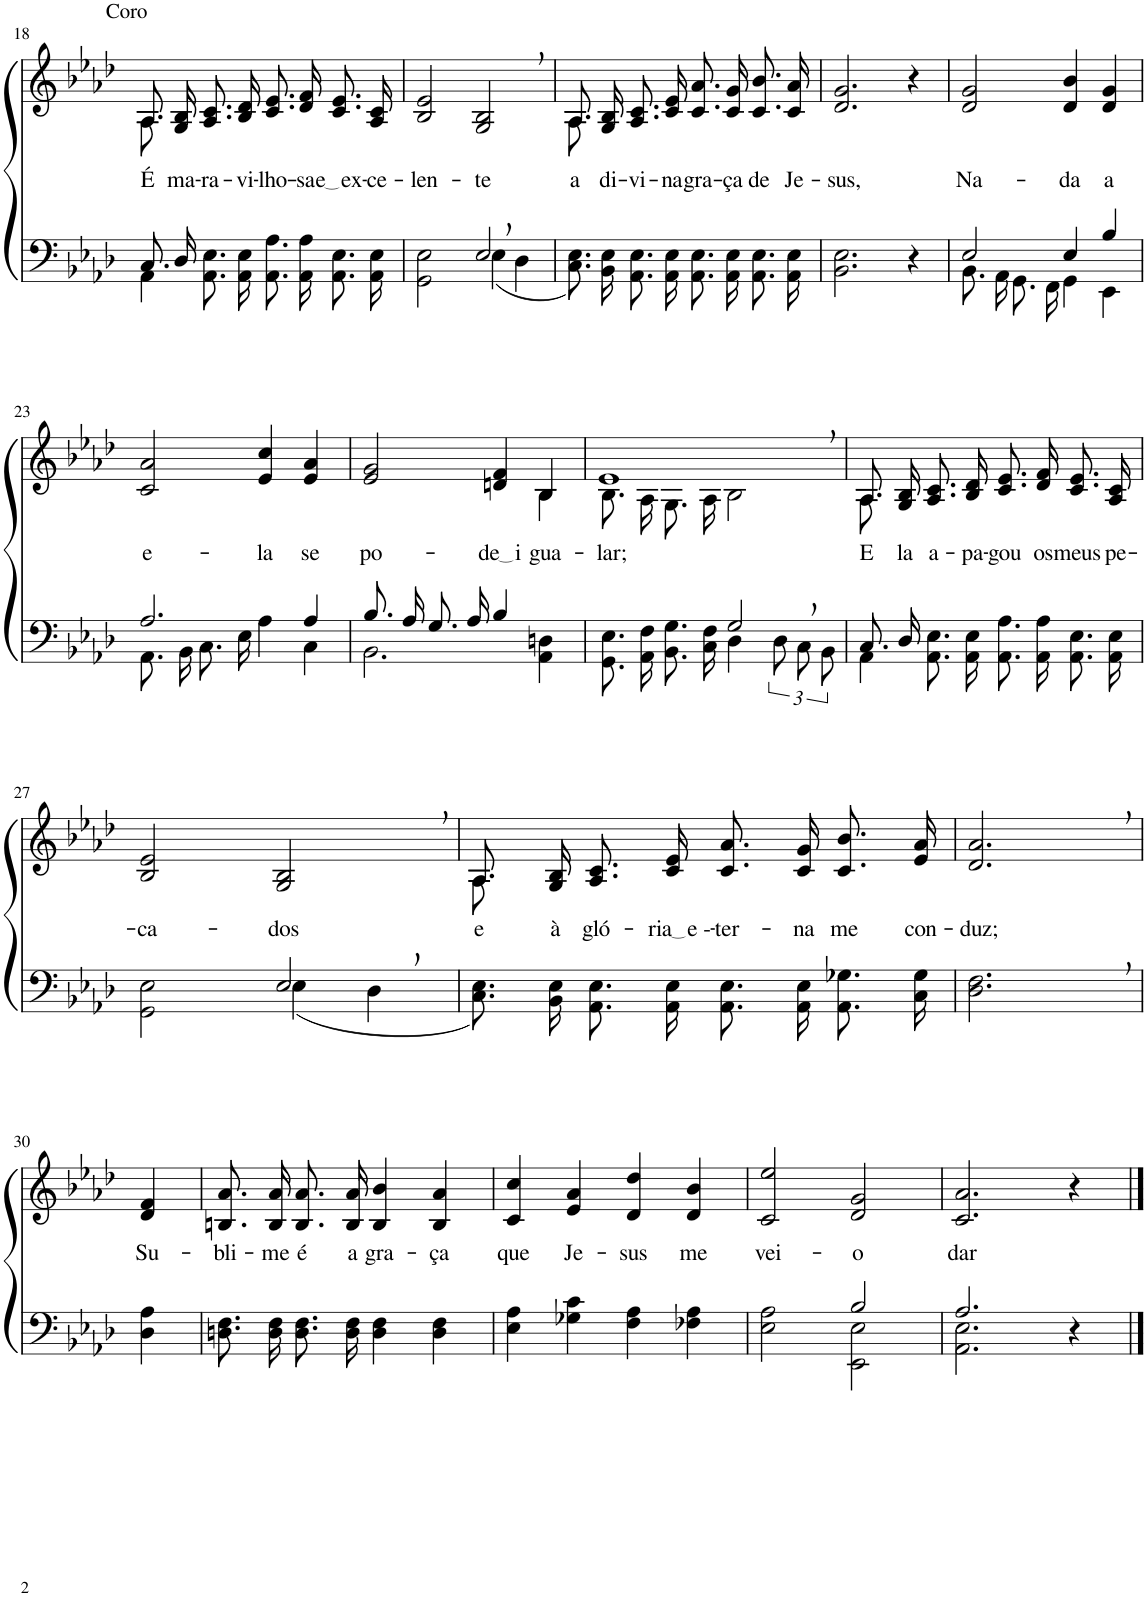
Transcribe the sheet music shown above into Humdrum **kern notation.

**kern	**kern	**text
*part2	*part1	*part1
*staff2	*staff1	*staff1
*I"Parte III e IV	*I"Parte I e II	*
!!LO:PB:g=z
*clefF4	*clefG2	*
*Trd-1c-2	*Trd-1c-2	*
*k[b-e-a-d-]	*k[b-e-a-d-]	*
*M4/4	*M4/4	*
=18	=18	=18
*^	*^	*
!	!	!LO:TX:a:t=Coro	!	!
!	!	!	!	!LO:LY:b
8.C/L	4AA-\	8.A-/L	8.A-\	É
!	!	!	!	!LO:LY:b
16D-/Jk	.	16G/ 16B-/Jk	2ryy	ma-
!	!	!	!	!LO:LY:b
4ryy	8.AA-/ 8.E-/L	8.A-/ 8.c/L	.	-ra-
!	!	!	!	!LO:LY:b
.	16AA-/ 16E-/Jk	16B-/ 16d-/Jk	.	-vi-
!	!	!	!	!LO:LY:b
2ryy	8.AA-\ 8.A-\L	8.c/ 8.e-/L	.	-lho-
!	!	!	!	!LO:LY:b
.	16AA-\ 16A-\Jk	16d-/ 16f/Jk	4ryy	-sa
!	!	!	!	!LO:LY:b
.	8.AA-/ 8.E-/L	8.c/ 8.e-/L	.	e ex
!	!	!	!	!LO:LY:b
.	16AA-/ 16E-/Jk	16A-/ 16c/Jk	16ryy	-ce-
=19	=19	=19	=19	=19
!	!	!	!	!LO:LY:b
*	*	*v	*v	*
2ryy	2GG\ 2E-\	2B-/ 2e-/	-len-
!	!	!	!LO:LY:b
2E-,/	(4E-\	2G/, 2B-/,	-te
.	4D-\	.	.
=20	=20	=20	=20
*	*	*^	*
!	!	!	!	!LO:LY:b
*v	*v	*	*	*
8.C\ 8.E-\L)	8.A-/L	8.A-\	a
!	!	!	!LO:LY:b
16BB-\ 16E-\Jk	16G/ 16B-/Jk	2ryy	di-
!	!	!	!LO:LY:b
8.AA-/ 8.E-/L	8.A-/ 8.c/L	.	-vi-
!	!	!	!LO:LY:b
16AA-/ 16E-/Jk	16c/ 16e-/Jk	.	-na
!	!	!	!LO:LY:b
8.AA-/ 8.E-/L	8.c/ 8.a-/L	.	gra-
!	!	!	!LO:LY:b
16AA-/ 16E-/Jk	16c/ 16g/Jk	4ryy	-ça
!	!	!	!LO:LY:b
8.AA-/ 8.E-/L	8.c/ 8.b-/L	.	de
!	!	!	!LO:LY:b
16AA-/ 16E-/Jk	16c/ 16a-/Jk	16ryy	Je-
=21	=21	=21	=21
!	!	!	!LO:LY:b
*	*v	*v	*
2.BB-\ 2.E-\	2.d-/ 2.g/	-sus,
4r	4r	.
=22	=22	=22
*^	*	*
!	!	!	!LO:LY:b
2E-/	8.BB-\L	2d-/ 2g/	-Na-
.	16AA-\Jk	.	.
.	8.GG\L	.	.
.	16FF\Jk	.	.
!	!	!	!LO:LY:b
4E-/	4GG\	4d-/ 4b-/	-da
!	!	!	!LO:LY:b
4B-/	4EE-\	4d-/ 4g/	a
!!LO:LB:g=z
=23	=23	=23	=23
!	!	!	!LO:LY:b
2.A-/	8.AA-\L	2c/ 2a-/	e-
.	16BB-\Jk	.	.
.	8.C\L	.	.
.	16E-\Jk	.	.
!	!	!	!LO:LY:b
.	4A-\	4e-/ 4cc/	-la
!	!	!	!LO:LY:b
4A-/	4C\	4e-/ 4a-/	se
=24	=24	=24	=24
!	!	!	!LO:LY:b
*	*	*^	*
8.B-/L	2.BB-\	2e-/ 2g/	2.ryy	po-
16A-/Jk	.	.	.	.
8.G/L	.	.	.	.
16A-/Jk	.	.	.	.
!	!	!	!	!LO:LY:b
4B-/	.	4dn/ 4f/	.	de i
!	!	!	!	!LO:LY:b
4ryy	4AA-\ 4Dn\	4B-/	4B-\	-gua-
=25	=25	=25	=25	=25
!	!	!	!	!LO:LY:b
2ryy	8.GG/ 8.E-/L	1e-,	8.B-\L	-lar;
.	16AA-/ 16F/Jk	.	16A-\Jk	.
.	8.BB-\ 8.G\L	.	8.G\L	.
.	16C\ 16F\Jk	.	16A-\Jk	.
2G,/	4D-\	.	2B-\	.
.	12D-\L	.	.	.
.	12C\	.	.	.
.	12BB-\J	.	.	.
=26	=26	=26	=26	=26
!	!	!	!	!LO:LY:b
8.C/L	4AA-\	8.A-/L	8.A-\	E-
!	!	!	!	!LO:LY:b
16D-/Jk	.	16G/ 16B-/Jk	2ryy	-la
!	!	!	!	!LO:LY:b
4ryy	8.AA-/ 8.E-/L	8.A-/ 8.c/L	.	a-
!	!	!	!	!LO:LY:b
.	16AA-/ 16E-/Jk	16B-/ 16d-/Jk	.	-pa-
!	!	!	!	!LO:LY:b
2ryy	8.AA-\ 8.A-\L	8.c/ 8.e-/L	.	-gou
!	!	!	!	!LO:LY:b
.	16AA-\ 16A-\Jk	16d-/ 16f/Jk	4ryy	os
!	!	!	!	!LO:LY:b
.	8.AA-/ 8.E-/L	8.c/ 8.e-/L	.	meus
!	!	!	!	!LO:LY:b
.	16AA-/ 16E-/Jk	16A-/ 16c/Jk	16ryy	pe-
!!LO:LB:g=z
=27	=27	=27	=27	=27
!	!	!	!	!LO:LY:b
*	*	*v	*v	*
2ryy	2GG\ 2E-\	2B-/ 2e-/	-ca-
!	!	!	!LO:LY:b
2E-,/	(4E-\	2G/, 2B-/,	-dos
.	4D-\	.	.
=28	=28	=28	=28
*	*	*^	*
!	!	!	!	!LO:LY:b
*v	*v	*	*	*
8.C\ 8.E-\L)	8.A-/L	8.A-\	e
!	!	!	!LO:LY:b
16BB-\ 16E-\Jk	16G/ 16B-/Jk	2ryy	à
!	!	!	!LO:LY:b
8.AA-/ 8.E-/L	8.A-/ 8.c/L	.	gló-
!	!	!	!LO:LY:b
16AA-/ 16E-/Jk	16c/ 16e-/Jk	.	ria e -
!	!	!	!LO:LY:b
8.AA-/ 8.E-/L	8.c/ 8.a-/L	.	-ter-
!	!	!	!LO:LY:b
16AA-/ 16E-/Jk	16c/ 16g/Jk	4ryy	-na
!	!	!	!LO:LY:b
8.AA-\ 8.G-X\L	8.c/ 8.b-/L	.	me
!	!	!	!LO:LY:b
16C\ 16G-\Jk	16e-/ 16a-/Jk	16ryy	con-
=29	=29	=29	=29
!	!	!	!LO:LY:b
*	*v	*v	*
2.D-\, 2.F\,	2.d-/, 2.a-/,	-duz;
!!LO:LB:g=z
=30	=30	=30
!	!	!LO:LY:b
4D-\ 4A-\	4d-/ 4f/	Su-
=31	=31	=31
!	!	!LO:LY:b
8.Dn\ 8.F\L	8.Bn/ 8.a-/L	-bli-
!	!	!LO:LY:b
16D\ 16F\Jk	16B/ 16a-/Jk	-me
!	!	!LO:LY:b
8.D\ 8.F\L	8.B/ 8.a-/L	é
!	!	!LO:LY:b
16D\ 16F\Jk	16B/ 16a-/Jk	a
!	!	!LO:LY:b
4D\ 4F\	4B/ 4b-/	gra-
!	!	!LO:LY:b
4D\ 4F\	4B/ 4a-/	-ça
=32	=32	=32
!	!	!LO:LY:b
4E-\ 4A-\	4c/ 4cc/	que
!	!	!LO:LY:b
4G-X\ 4c\	4e-/ 4a-/	Je-
!	!	!LO:LY:b
4F\ 4A-\	4d-/ 4dd-/	-sus
!	!	!LO:LY:b
4F-X\ 4A-\	4d-/ 4b-/	me
=33	=33	=33
*^	*	*
!	!	!	!LO:LY:b
2ryy	2E-\ 2A-\	2c/ 2ee-/	vei-
!	!	!	!LO:LY:b
2B-/	2EE-\ 2E-\	2d-/ 2g/	-o
=34	=34	=34	=34
!	!	!	!LO:LY:b
2.A-/	2.AA-\ 2.E-\	2.c/ 2.a-/	dar
4r	4ryy	4r	.
*v	*v	*	*
==	==	==
*-	*-	*-
